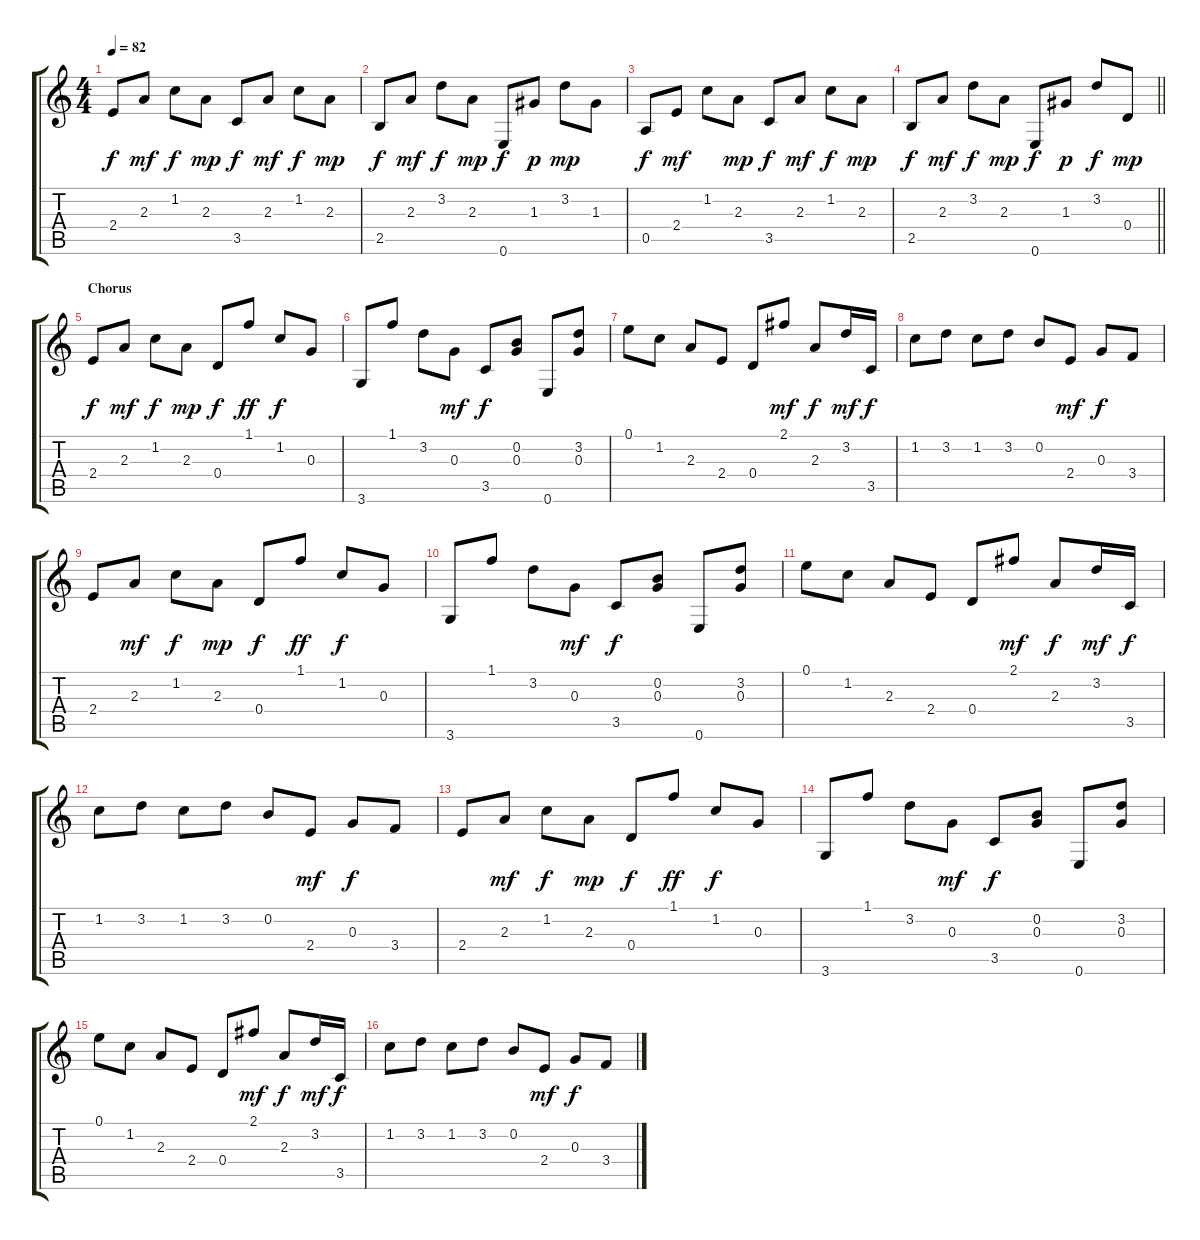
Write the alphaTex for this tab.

\track "" {instrument electricguitarclean}
\staff {score tabs}
\tuning (E4 B3 G3 D3 A2 E2) {hide}
\ts (4 4)
\tempo 82
\clef g2
\ks c
2.4.8{dy f} 2.3.8{dy mf} 1.2.8{dy f} 2.3.8{dy mp} 3.5.8{dy f} 2.3.8{dy mf} 1.2.8{dy f} 2.3.8{dy mp} |
2.5.8{dy f} 2.3.8{dy mf} 3.2.8{dy f} 2.3.8{dy mp} 0.6.8{dy f} 1.3.8{dy p} 3.2.8{dy mp} 1.3.8 |
0.5.8{dy f} 2.4.8{dy mf} 1.2.8 2.3.8{dy mp} 3.5.8{dy f} 2.3.8{dy mf} 1.2.8{dy f} 2.3.8{dy mp} |
\barLineRight lightlight
2.5.8{dy f} 2.3.8{dy mf} 3.2.8{dy f} 2.3.8{dy mp} 0.6.8{dy f} 1.3.8{dy p} 3.2.8{dy f} 0.4.8{dy mp} |
\section ("" "Chorus")
2.4.8{dy f} 2.3.8{dy mf} 1.2.8{dy f} 2.3.8{dy mp} 0.4.8{dy f} 1.1.8{dy ff} 1.2.8{dy f} 0.3.8 |
3.6.8 1.1.8 3.2.8 0.3.8{dy mf} 3.5.8{dy f} (0.2 0.3).8 0.6.8 (3.2 0.3).8 |
0.1.8 1.2.8 2.3.8 2.4.8 0.4.8 2.1.8{dy mf} 2.3.8{dy f} 3.2.16{dy mf} 3.5.16{dy f} |
1.2.8 3.2.8 1.2.8 3.2.8 0.2.8 2.4.8{dy mf} 0.3.8{dy f} 3.4.8 |
2.4.8 2.3.8{dy mf} 1.2.8{dy f} 2.3.8{dy mp} 0.4.8{dy f} 1.1.8{dy ff} 1.2.8{dy f} 0.3.8 |
3.6.8 1.1.8 3.2.8 0.3.8{dy mf} 3.5.8{dy f} (0.2 0.3).8 0.6.8 (3.2 0.3).8 |
0.1.8 1.2.8 2.3.8 2.4.8 0.4.8 2.1.8{dy mf} 2.3.8{dy f} 3.2.16{dy mf} 3.5.16{dy f} |
1.2.8 3.2.8 1.2.8 3.2.8 0.2.8 2.4.8{dy mf} 0.3.8{dy f} 3.4.8 |
2.4.8 2.3.8{dy mf} 1.2.8{dy f} 2.3.8{dy mp} 0.4.8{dy f} 1.1.8{dy ff} 1.2.8{dy f} 0.3.8 |
3.6.8 1.1.8 3.2.8 0.3.8{dy mf} 3.5.8{dy f} (0.2 0.3).8 0.6.8 (3.2 0.3).8 |
0.1.8 1.2.8 2.3.8 2.4.8 0.4.8 2.1.8{dy mf} 2.3.8{dy f} 3.2.16{dy mf} 3.5.16{dy f} |
1.2.8 3.2.8 1.2.8 3.2.8 0.2.8 2.4.8{dy mf} 0.3.8{dy f} 3.4.8
